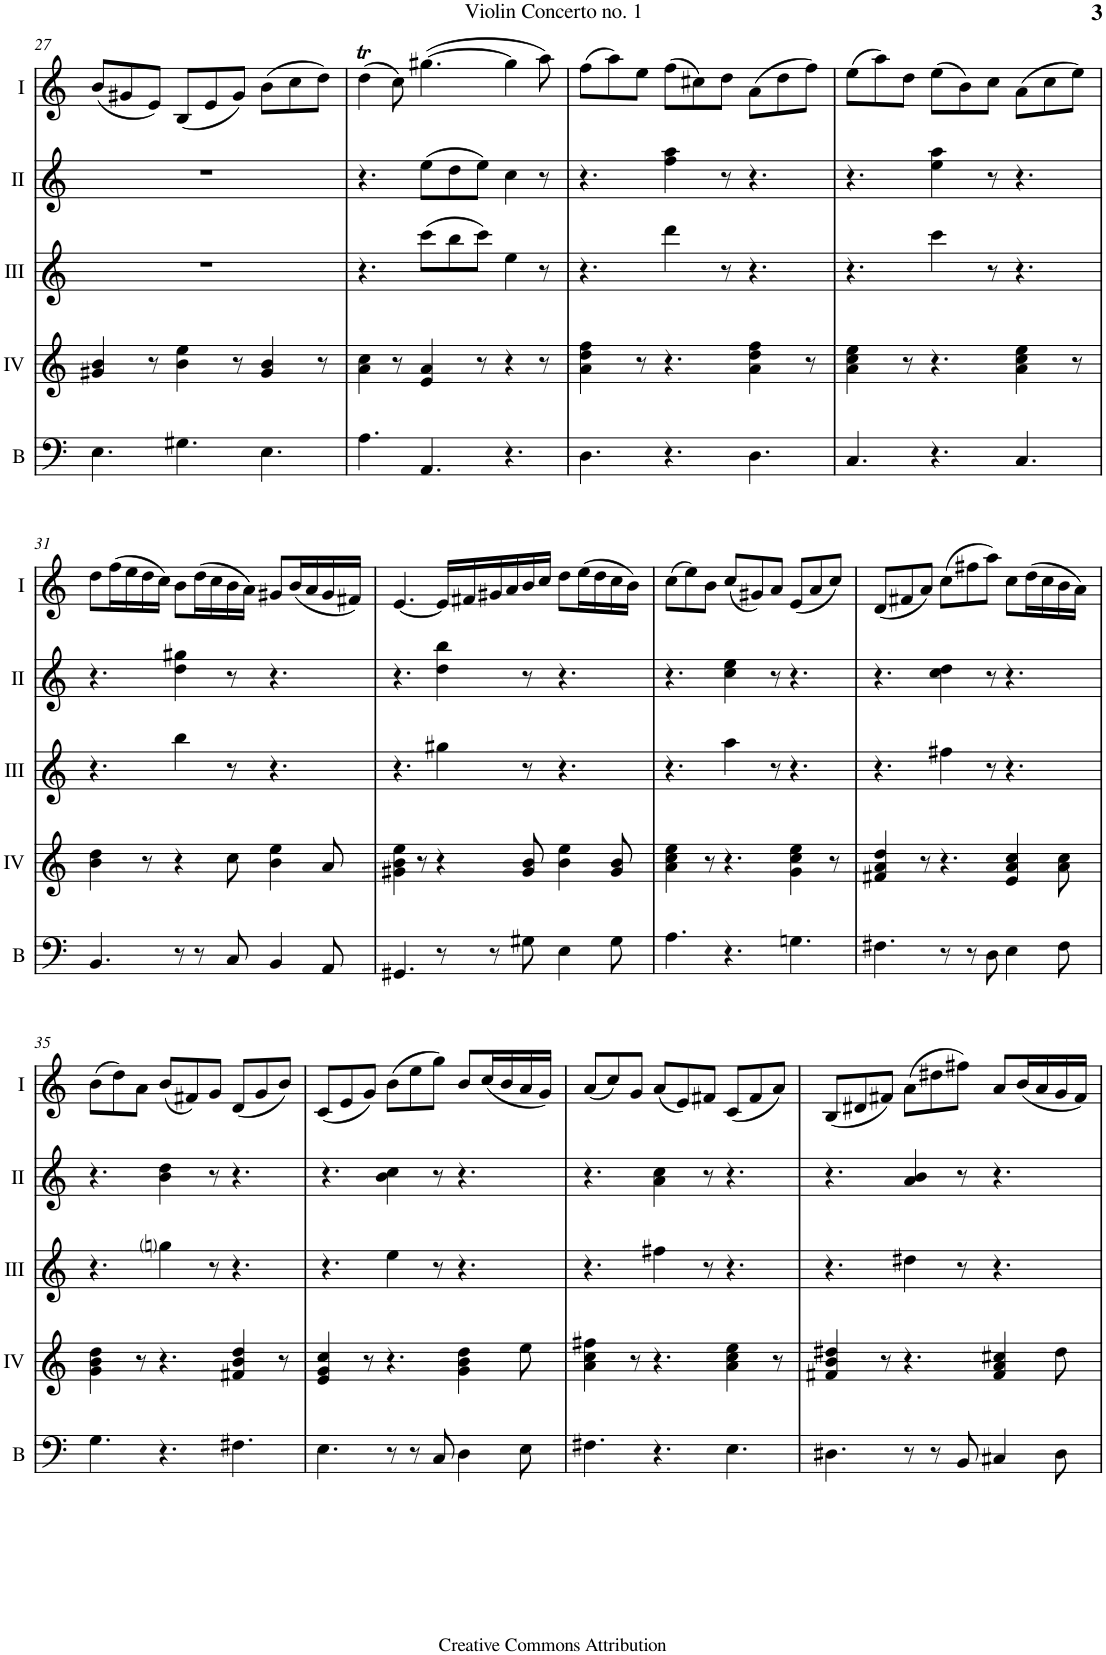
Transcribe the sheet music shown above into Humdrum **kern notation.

**kern	**kern	**kern	**kern	**kern
*part5	*part4	*part3	*part2	*part1
*staff5	*staff4	*staff3	*staff2	*staff1
*I"Bass	*I"Acc. 4	*I"Acc. 3	*I"Acc. 2	*I"Acc. 1
*I'B	*	*	*	*
!!LO:PB:g=z
*clefF4	*clefG2	*clefG2	*clefG2	*clefG2
*Trd7c12	*Trd7c12	*Trd7c12	*	*
*k[]	*k[]	*k[]	*k[]	*k[]
*M9/8	*M9/8	*M9/8	*M9/8	*M9/8
=27	=27	=27	=27	=27
4.E\	4g#X/ 4b/	8%9r	8%9r	(8b/L
.	.	.	.	8g#X/
.	8r	.	.	8e/J)
4.G#X\	4b\ 4ee\	.	.	(8B/L
.	.	.	.	8e/
.	8r	.	.	8g#/J)
4.E\	4g#/ 4b/	.	.	(8b\L
.	.	.	.	8cc\
.	8r	.	.	8dd\J)
=28	=28	=28	=28	=28
4.A\	4a\ 4cc\	4.r	4.r	(4ddT\
.	8r	.	.	8cc\)
4.AA/	4e/ 4a/	(8ccc\L	(8ee\L	([4.gg#X\
.	.	8bb\	8dd\	.
.	8r	8ccc\J)	8ee\J)	.
4.r	4r	4ee\	4cc\	4gg#\]
.	8r	8r	8r	8aa\)
=29	=29	=29	=29	=29
4.D\	4a\ 4dd\ 4ff\	4.r	4.r	(8ff\L
.	.	.	.	8aa\)
.	8r	.	.	8ee\J
4.r	4.r	4ddd\	4ff\ 4aa\	(8ff\L
.	.	.	.	8cc#X\)
.	.	8r	8r	8dd\J
4.D\	4a\ 4dd\ 4ff\	4.r	4.r	(8a\L
.	.	.	.	8dd\
.	8r	.	.	8ff\J)
=30	=30	=30	=30	=30
4.C/	4a\ 4cc\ 4ee\	4.r	4.r	(8ee\L
.	.	.	.	8aa\)
.	8r	.	.	8dd\J
4.r	4.r	4ccc\	4ee\ 4aa\	(8ee\L
.	.	.	.	8b\)
.	.	8r	8r	8cc\J
4.C/	4a\ 4cc\ 4ee\	4.r	4.r	(8a\L
.	.	.	.	8cc\
.	8r	.	.	8ee\J)
!!LO:LB:g=z
=31	=31	=31	=31	=31
4.BB/	4b\ 4dd\	4.r	4.r	8dd\L
.	.	.	.	(16ff\L
.	.	.	.	16ee\
.	8r	.	.	16dd\
.	.	.	.	16cc\JJ)
8r	4r	4bb\	4dd\ 4gg#X\	8b\L
8r	.	.	.	(16dd\L
.	.	.	.	16cc\
8C/	8cc\	8r	8r	16b\
.	.	.	.	16a\JJ)
4BB/	4b\ 4ee\	4.r	4.r	8g#X/L
.	.	.	.	(16b/L
.	.	.	.	16a/
8AA/	8a/	.	.	16g#/
.	.	.	.	16f#X/JJ)
=32	=32	=32	=32	=32
4.GG#X/	4g#X\ 4b\ 4ee\	4.r	4.r	[4.e/
.	8r	.	.	.
8r	4r	4gg#X\	4dd\ 4bb\	16e/LL]
.	.	.	.	16f#X/
8r	.	.	.	16g#X/
.	.	.	.	16a/
8G#X\	8g#/ 8b/	8r	8r	16b/
.	.	.	.	16cc/JJ
4E\	4b\ 4ee\	4.r	4.r	8dd\L
.	.	.	.	(16ee\L
.	.	.	.	16dd\
8G#\	8g#/ 8b/	.	.	16cc\
.	.	.	.	16b\JJ)
=33	=33	=33	=33	=33
4.A\	4a\ 4cc\ 4ee\	4.r	4.r	(8cc\L
.	.	.	.	8ee\)
.	8r	.	.	8b\J
4.r	4.r	4aa\	4cc\ 4ee\	(8cc/L
.	.	.	.	8g#X/)
.	.	8r	8r	8a/J
4.Gn\	4g\ 4cc\ 4ee\	4.r	4.r	(8e/L
.	.	.	.	8a/
.	8r	.	.	8cc/J)
=34	=34	=34	=34	=34
4.F#X\	4f#X/ 4a/ 4dd/	4.r	4.r	(8d/L
.	.	.	.	8f#X/
.	8r	.	.	8a/J)
8r	4.r	4ff#X\	4cc\ 4dd\	(8cc\L
8r	.	.	.	8ff#X\
8D\	.	8r	8r	8aa\J)
4E\	4e/ 4a/ 4cc/	4.r	4.r	8cc\L
.	.	.	.	(16dd\L
.	.	.	.	16cc\
8F#\	8a\ 8cc\	.	.	16b\
.	.	.	.	16a\JJ)
!!LO:LB:g=z
=35	=35	=35	=35	=35
4.G\	4g\ 4b\ 4dd\	4.r	4.r	(8b\L
.	.	.	.	8dd\)
.	8r	.	.	8a\J
4.r	4.r	4ggni\	4b\ 4dd\	(8b/L
.	.	.	.	8f#X/)
.	.	8r	8r	8g/J
4.F#X\	4f#X/ 4b/ 4dd/	4.r	4.r	(8d/L
.	.	.	.	8g/
.	8r	.	.	8b/J)
=36	=36	=36	=36	=36
4.E\	4e/ 4g/ 4cc/	4.r	4.r	(8c/L
.	.	.	.	8e/
.	8r	.	.	8g/J)
8r	4.r	4ee\	4b\ 4cc\	(8b\L
8r	.	.	.	8ee\
8C/	.	8r	8r	8gg\J)
4D\	4g\ 4b\ 4dd\	4.r	4.r	8b/L
.	.	.	.	(16cc/L
.	.	.	.	16b/
8E\	8ee\	.	.	16a/
.	.	.	.	16g/JJ)
=37	=37	=37	=37	=37
4.F#X\	4a\ 4cc\ 4ff#X\	4.r	4.r	(8a/L
.	.	.	.	8cc/)
.	8r	.	.	8g/J
4.r	4.r	4ff#X\	4a\ 4cc\	(8a/L
.	.	.	.	8e/)
.	.	8r	8r	8f#X/J
4.E\	4a\ 4cc\ 4ee\	4.r	4.r	(8c/L
.	.	.	.	8f#/
.	8r	.	.	8a/J)
=38	=38	=38	=38	=38
4.D#X\	4f#X/ 4b/ 4dd#X/	4.r	4.r	(8B/L
.	.	.	.	8d#X/
.	8r	.	.	8f#X/J)
8r	4.r	4dd#X\	4a/ 4b/	(8a\L
8r	.	.	.	8dd#X\
8BB/	.	8r	8r	8ff#X\J)
4C#X/	4f#/ 4a/ 4cc#X/	4.r	4.r	8a/L
.	.	.	.	(16b/L
.	.	.	.	16a/
8D#\	8dd#\	.	.	16g/
.	.	.	.	16f#/JJ)
=	=	=	=	=
*-	*-	*-	*-	*-
